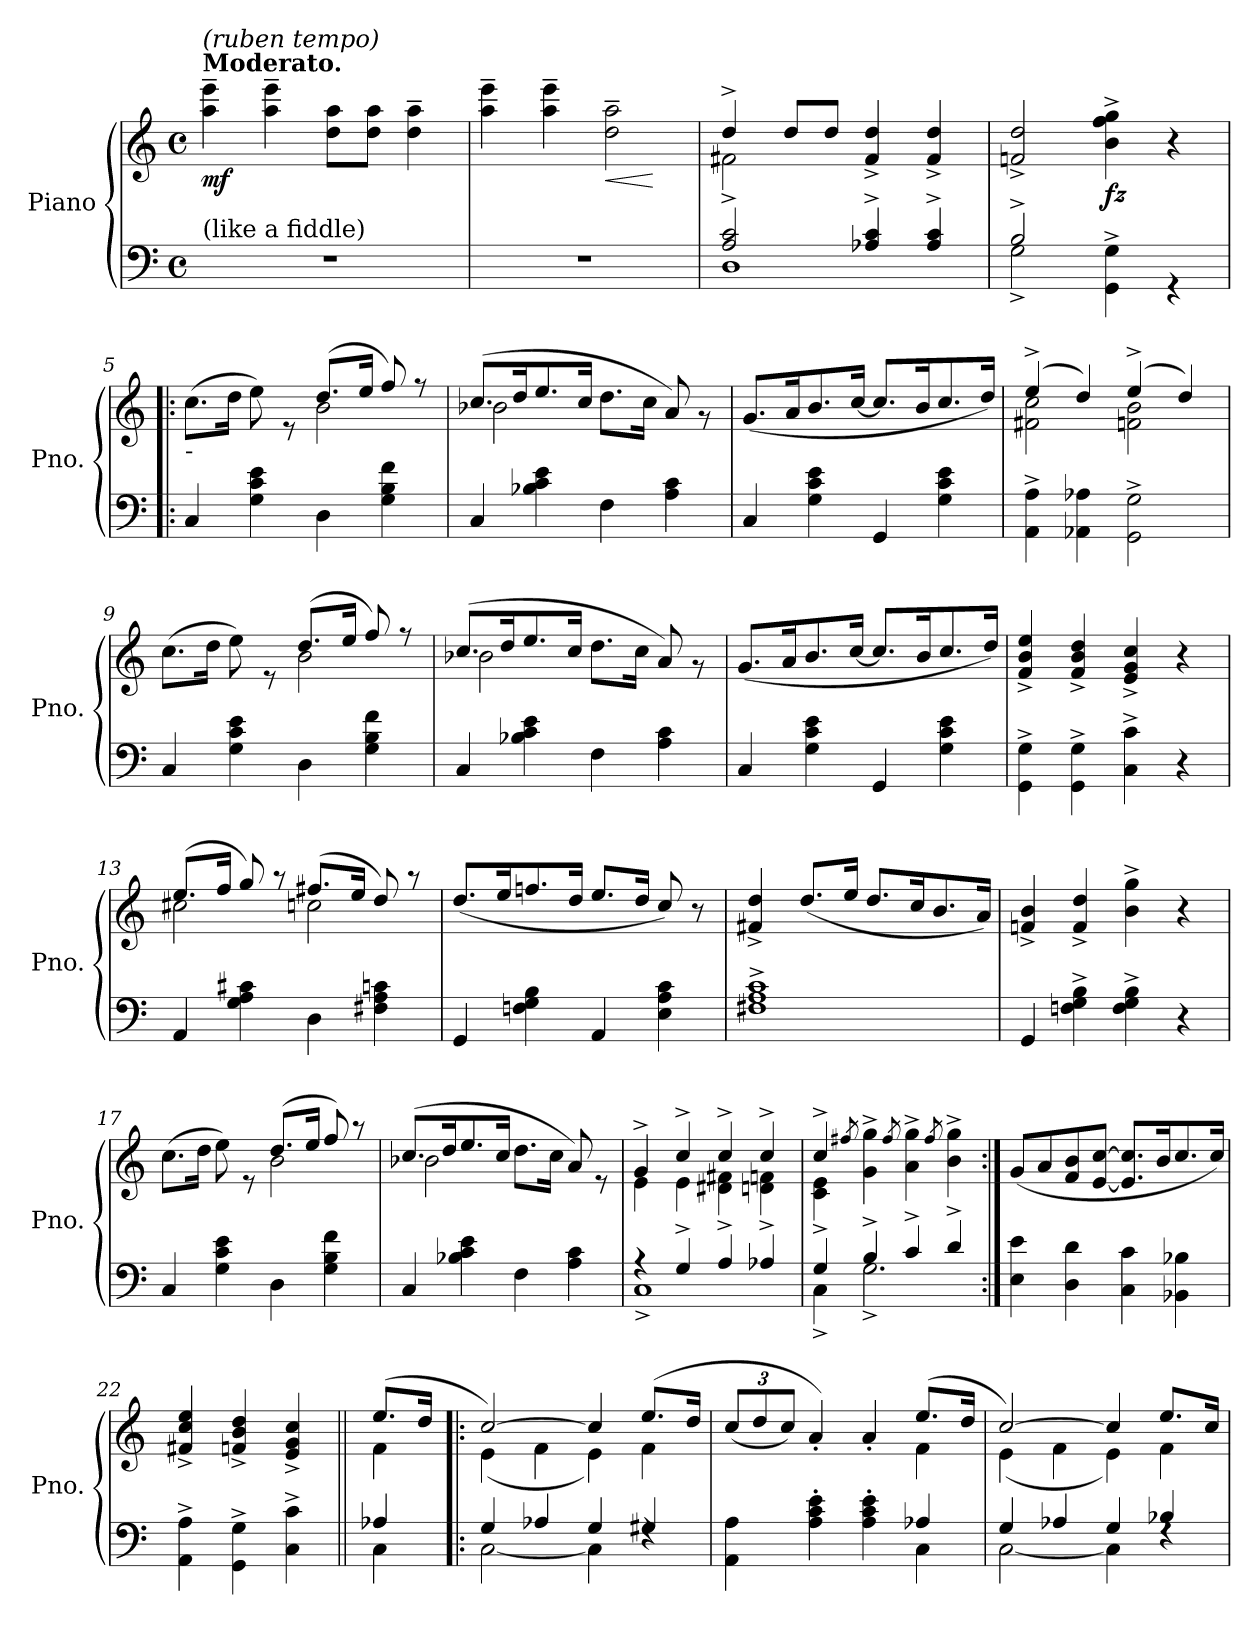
**kern	**kern	**dynam
*part1	*part1	*part1
*staff2	*staff1	*staff1/2
*I"Piano	*	*
*I'Pno.	*	*
*clefF4	*clefG2	*
*k[]	*k[]	*
*M4/4	*M4/4	*
*met(c)	*met(c)	*
=1	=1	=1
!	!LO:TX:a:B:t=Moderato.	!
!	!LO:TX:a:i:t=(ruben tempo)	!
!LO:TX:a:t=(like a fiddle)	!	!
!	!	!LO:DY:b
1r	4aa\~ 4eee\~	mf
.	4aa\~ 4eee\~	.
.	8dd\ 8aa\L	.
.	8dd\ 8aa\J	.
.	4dd\~ 4aa\~	.
=2	=2	=2
1r	4aa\~ 4eee\~	.
.	4aa\~ 4eee\~	.
!	!	!LO:HP:b
.	2dd\~ 2aa\~	<
.	.	[
=3	=3	=3
*^	*^	*
2A/^ 2c/^	1D	4dd^/	2f#X\	.
.	.	8dd/L	.	.
.	.	8dd/J	.	.
4A-X/^ 4c/^	.	4f#/^ 4dd/^	2ryy	.
4A-/^ 4c/^	.	4f#/^ 4dd/^	.	.
*	*	*v	*v	*
=4	=4	=4	=4
2B^/	2G^\	2fn/^ 2dd/^	.
!	!	!	!LO:DY:b
4GG\^ 4G\^	2ryy	4b\^ 4ff\^ 4gg\^	fz
4rGG	.	4r	.
*v	*v	*	*
!!LO:LB:g=z
=5!|:	=5!|:	=5!|:
*	*^	*
!	!LO:TX:b:t=-	!	!
!	!	!	!LO:DY:b
!	!	!	!LO:DY:n=1:b
4C/	(>8.cc\L	2ryy	p f
.	16dd\Jk	.	.
4G\ 4c\ 4e\	8ee\)	.	.
.	8re	.	.
4D\	(>8.dd/L	2b\	.
.	16ee/Jk	.	.
4G\ 4B\ 4f\	8ff/)	.	.
.	8r	.	.
=6	=6	=6	=6
4C/	(>8.cc/L	2b-X\	.
.	16dd/K	.	.
4B-X\ 4c\ 4e\	8.ee/	.	.
.	16cc/Jk	.	.
4F\	8.dd\L	2ryy	.
.	16cc\Jk	.	.
4A\ 4c\	8a/)	.	.
.	8rg	.	.
*	*v	*v	*
=7	=7	=7
4C/	(>8.g/L	.
.	16a/K	.
4G\ 4c\ 4e\	8.b/	.
.	[16cc/Jk	.
4GG/	8.cc/L]	.
.	16b/K	.
4G\ 4c\ 4e\	8.cc/	.
.	16dd/Jk)	.
=8	=8	=8
*	*^	*
4AA\^ 4A\^	(>4ee^/	2f#X\ 2cc\	.
4AA-X\ 4A-X\	4dd/)	.	.
2GG\^ 2G\^	(>4ee^/	2fn\ 2b\	.
.	4dd/)	.	.
!!LO:LB:g=z	!!
=9	=9	=9	=9
4C/	(>8.cc\L	2ryy	.
.	16dd\Jk	.	.
4G\ 4c\ 4e\	8ee\)	.	.
.	8re	.	.
4D\	(>8.dd/L	2b\	.
.	16ee/Jk	.	.
4G\ 4B\ 4f\	8ff/)	.	.
.	8r	.	.
=10	=10	=10	=10
4C/	(>8.cc/L	2b-X\	.
.	16dd/K	.	.
4B-X\ 4c\ 4e\	8.ee/	.	.
.	16cc/Jk	.	.
4F\	8.dd\L	2ryy	.
.	16cc\Jk	.	.
4A\ 4c\	8a/)	.	.
.	8rg	.	.
*	*v	*v	*
=11	=11	=11
4C/	(>8.g/L	.
.	16a/K	.
4G\ 4c\ 4e\	8.b/	.
.	[16cc/Jk	.
4GG/	8.cc/L]	.
.	16b/K	.
4G\ 4c\ 4e\	8.cc/	.
.	16dd/Jk)	.
=12	=12	=12
4GG\^ 4G\^	4f/^ 4b/^ 4ee/^	.
4GG\^ 4G\^	4f/^ 4b/^ 4dd/^	.
4C\^ 4c\^	4e/^ 4g/^ 4cc/^	.
4r	4r	.
!!LO:LB:g=z
=13	=13	=13
*	*^	*
4AA/	(>8.ee/L	2cc#X\	.
.	16ff/Jk	.	.
4G\ 4A\ 4c#X\	8gg/)	.	.
.	8r	.	.
4D\	(>8.ff#X/L	2ccn\	.
.	16ee/Jk	.	.
4F#X\ 4A\ 4cn\	8dd/)	.	.
.	8r	.	.
*	*v	*v	*
=14	=14	=14
4GG/	(>8.dd/L	.
.	16ee/K	.
4Fn\ 4G\ 4B\	8.ffn/	.
.	16dd/Jk	.
4AA/	8.ee/L	.
.	16dd/Jk	.
4E\ 4A\ 4c\	8cc/)	.
.	8r	.
=15	=15	=15
1F#X^ 1A^ 1c^	4f#X/^ 4dd/^	.
.	(>8.dd/L	.
.	16ee/Jk	.
.	8.dd/L	.
.	16cc/K	.
.	8.b/	.
.	16a/Jk)	.
=16	=16	=16
4GG/	4fn/^ 4b/^	.
4Fn\^ 4G\^ 4B\^	4f/^ 4dd/^	.
4F\^ 4G\^ 4B\^	4b\^ 4gg\^	.
4r	4r	.
=17	=17	=17
*	*^	*
4C/	(>8.cc\L	2ryy	.
.	16dd\Jk	.	.
4G\ 4c\ 4e\	8ee\)	.	.
.	8re	.	.
4D\	(>8.dd/L	2b\	.
.	16ee/Jk	.	.
4G\ 4B\ 4f\	8ff/)	.	.
.	8r	.	.
!!LO:LB:g=z	!!
=18	=18	=18	=18
4C/	(>8.cc/L	2b-X\	.
.	16dd/K	.	.
4B-X\ 4c\ 4e\	8.ee/	.	.
.	16cc/Jk	.	.
4F\	8.dd\L	2ryy	.
.	16cc\Jk	.	.
4A\ 4c\	8a/)	.	.
.	8re	.	.
=19	=19	=19	=19
*^	*	*	*
4r	1C^	4g^/	4e\	.
4G^/	.	4cc^/	4e\	.
4A^/	.	4cc^/	4d#X\ 4f#X\	.
4A-X^/	.	4cc^/	4dn\ 4fn\	.
=20	=20	=20	=20	=20
4G^/	4C^\	4cc^/	4c\ 4e\	.
.	.	8qff#X/	.	.
4B^/	2.G^\	4g\^ 4gg\^	2.ryy	.
.	.	8qff#/	.	.
4c^/	.	4a\^ 4gg\^	.	.
.	.	8qff#/	.	.
4d^/	.	4b\^ 4gg\^	.	.
*v	*v	*	*	*
*	*v	*v	*
=21:|!	=21:|!	=21:|!
4E\ 4e\	(>8g/L	.
.	8a/	.
4D\ 4d\	8f/ 8b/	.
.	[8e/ [8cc/J	.
4C\ 4c\	8.e/] 8.cc/]L	.
.	16b/K	.
4BB-X\ 4B-X\	8.cc/	.
.	16cc/Jk)	.
=22	=22	=22
4AA\^ 4A\^	4f#X/^ 4cc/^ 4ee/^	.
4GG\^ 4G\^	4fn/^ 4b/^ 4dd/^	.
4C\^ 4c\^	4e/^ 4g/^ 4cc/^	.
!!LO:PB:g=z
=23||	=23||	=23||
*^	*^	*
4A-X/	4C\	(>8.ee/L	4f\	.
.	.	16dd/Jk	.	.
=24!|:	=24!|:	=24!|:	=24!|:	=24!|:
4G/	[2C\	[2cc/)	(<4e\	.
4A-X/	.	.	4f\	.
4G/	4C\]	4cc/]	4e\)	.
4G#X/	4rF	(>8.ee/L	4f\	.
.	.	16dd/Jk	.	.
=25	=25	=25	=25	=25
*	*	*Xbrackettup	*	*
4AA\ 4A\	2.ryy	(<12cc/L	2.ryy	.
.	.	12dd/	.	.
.	.	12cc/J)	.	.
4A\' 4c\' 4e\'	.	4a'/)	.	.
4A\' 4c\' 4e\'	.	4a'/	.	.
4C\	4A-X/	(>8.ee/L	4f\	.
.	.	16dd/Jk	.	.
=26	=26	=26	=26	=26
4G/	[2C\	[2cc/)	(<4e\	.
4A-X/	.	.	4f\	.
4G/	4C\]	4cc/]	4e\)	.
4B-X/	4rF	8.ee/L	4f\	.
.	.	16cc/Jk	.	.
*v	*v	*	*	*
*	*v	*v	*
=	=	=
*-	*-	*-
